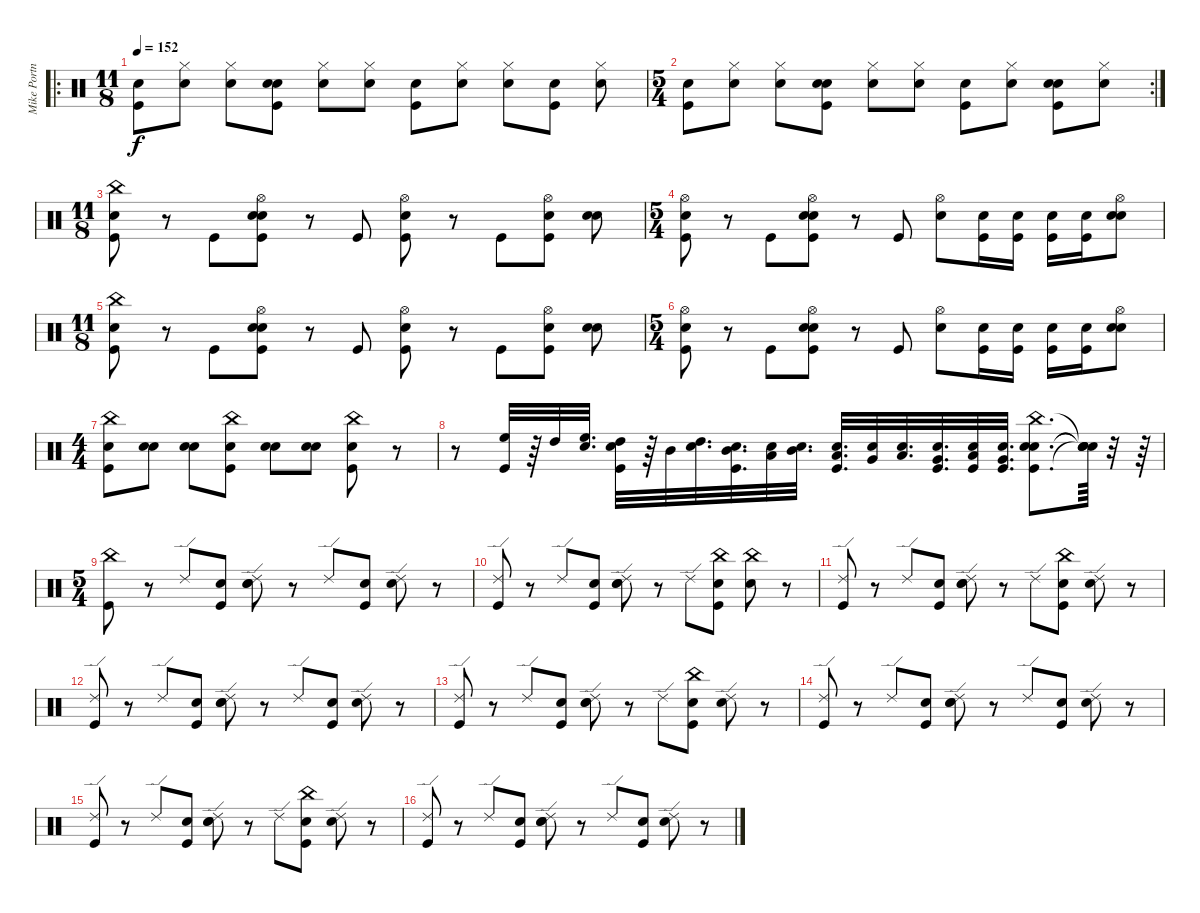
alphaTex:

\track ("Mike Portnoy" "Mike Portn") {instrument percussion}
\staff {score}
\articulation defaults
\ro
\ts (11 8)
\tempo 152
\clef neutral
\ks c
("Snare (hit)" "Kick (hit)").8{dy f} ("Snare (hit)" "Hi-Hat (closed)").8 ("Snare (hit)" "Hi-Hat (closed)").8 ("Snare (hit)" "Kick (hit)" "Snare (hit) 2").8 ("Snare (hit)" "Hi-Hat (closed)").8 ("Snare (hit)" "Hi-Hat (closed)").8 ("Snare (hit)" "Kick (hit)").8 ("Snare (hit)" "Hi-Hat (closed)").8 ("Snare (hit)" "Hi-Hat (closed)").8 ("Snare (hit)" "Kick (hit)").8 ("Snare (hit)" "Hi-Hat (closed)").8 |
\rc 2
\ts (5 4)
("Snare (hit)" "Kick (hit)").8 ("Snare (hit)" "Hi-Hat (closed)").8 ("Snare (hit)" "Hi-Hat (closed)").8 ("Snare (hit)" "Kick (hit)" "Snare (hit) 2").8 ("Snare (hit)" "Hi-Hat (closed)").8 ("Snare (hit)" "Hi-Hat (closed)").8 ("Snare (hit)" "Kick (hit)").8 ("Snare (hit)" "Hi-Hat (closed)").8 ("Snare (hit)" "Kick (hit)" "Snare (hit) 2").8 ("Snare (hit)" "Hi-Hat (closed)").8 |
\ts (11 8)
("Snare (hit)" "Kick (hit)" "China (hit)").8 r.8 "Kick (hit)".8 ("Snare (hit)" "Kick (hit)" "Snare (hit) 2" "Hi-Hat (open)").8 r.8 "Kick (hit)".8 ("Snare (hit)" "Kick (hit)" "Hi-Hat (open)").8 r.8 "Kick (hit)".8 ("Snare (hit)" "Kick (hit)" "Hi-Hat (open)").8 ("Snare (hit)" "Snare (hit) 2").8 |
\ts (5 4)
("Snare (hit)" "Kick (hit)" "Hi-Hat (open)").8 r.8 "Kick (hit)".8 ("Snare (hit)" "Kick (hit)" "Snare (hit) 2" "Hi-Hat (open)").8 r.8 "Kick (hit)".8 ("Snare (hit)" "Hi-Hat (open)").8 ("Snare (hit)" "Kick (hit)").16 ("Snare (hit)" "Kick (hit)").16 ("Snare (hit)" "Kick (hit)").16 ("Snare (hit)" "Kick (hit)").16 ("Snare (hit)" "Snare (hit) 2" "Hi-Hat (open)").8 |
\ts (11 8)
("Snare (hit)" "Kick (hit)" "China (hit)").8 r.8 "Kick (hit)".8 ("Snare (hit)" "Kick (hit)" "Snare (hit) 2" "Hi-Hat (open)").8 r.8 "Kick (hit)".8 ("Snare (hit)" "Kick (hit)" "Hi-Hat (open)").8 r.8 "Kick (hit)".8 ("Snare (hit)" "Kick (hit)" "Hi-Hat (open)").8 ("Snare (hit)" "Snare (hit) 2").8 |
\ts (5 4)
("Snare (hit)" "Kick (hit)" "Hi-Hat (open)").8 r.8 "Kick (hit)".8 ("Snare (hit)" "Kick (hit)" "Snare (hit) 2" "Hi-Hat (open)").8 r.8 "Kick (hit)".8 ("Snare (hit)" "Hi-Hat (open)").8 ("Snare (hit)" "Kick (hit)").16 ("Snare (hit)" "Kick (hit)").16 ("Snare (hit)" "Kick (hit)").16 ("Snare (hit)" "Kick (hit)").16 ("Snare (hit)" "Snare (hit) 2" "Hi-Hat (open)").8 |
\ts (4 4)
("Snare (hit)" "Kick (hit)" "China (hit)").8 ("Snare (hit)" "Snare (hit) 2").8 ("Snare (hit)" "Snare (hit) 2").8 ("Snare (hit)" "Kick (hit)" "China (hit)").8 ("Snare (hit)" "Snare (hit) 2").8 ("Snare (hit)" "Snare (hit) 2").8 ("Snare (hit)" "Kick (hit)" "China (hit)").8 r.8 |
r.8 ("Kick (hit)" "High Floor Tom (hit)").32 r.64 "High Tom (hit)".32 ("Snare (hit)" "High Floor Tom (hit)").32{d} ("Snare (hit)" "Kick (hit)" "High Tom (hit)").32 r.64 "Mid Tom (hit)".32 ("Snare (hit)" "High Tom (hit)").32{d} ("Snare (hit)" "Kick (hit)" "Mid Tom (hit)").32{d} ("Snare (hit)" "Low Tom (hit)").32 ("Snare (hit)" "Mid Tom (hit)").32{d} ("Snare (hit)" "Kick (hit)" "Low Tom (hit)").32{d} ("Snare (hit)" "Very Low Tom (hit)").32 ("Snare (hit)" "Low Tom (hit)").32{d} ("Snare (hit)" "Kick (hit)" "Very Low Tom (hit)").32{d} ("Snare (hit)" "Kick (hit)" "Low Floor Tom (hit)").32 ("Snare (hit)" "Kick (hit)" "Very Low Tom (hit)").32{d} ("Snare (hit)" "Kick (hit)" "Snare (hit) 2" "China (hit)").8{d} ("Snare (hit)"{t} "Snare (hit)"{t} "Snare (hit)"{t} "Snare (hit)"{t}).64 r.32 r.64 |
\ts (5 4)
("Kick (hit)" "China (hit)").8 r.8 "Ride (edge) 2".8 ("Snare (hit)" "Kick (hit)").8 ("Snare (hit)" "Snare (hit) 2" "Ride (edge) 2").8 r.8 "Ride (edge) 2".8 ("Snare (hit)" "Kick (hit)").8 ("Snare (hit)" "Ride (edge) 2").8 r.8 |
("Kick (hit)" "Ride (edge) 2").8 r.8 "Ride (edge) 2".8 ("Snare (hit)" "Kick (hit)").8 ("Snare (hit)" "Snare (hit) 2" "Ride (edge) 2").8 r.8 "Ride (edge) 2".8 ("Snare (hit)" "Kick (hit)" "China (hit)").8 ("Snare (hit)" "China (hit)").8 r.8 |
("Kick (hit)" "Ride (edge) 2").8 r.8 "Ride (edge) 2".8 ("Snare (hit)" "Kick (hit)").8 ("Snare (hit)" "Snare (hit) 2" "Ride (edge) 2").8 r.8 "Ride (edge) 2".8 ("Snare (hit)" "Kick (hit)" "China (hit)").8 ("Snare (hit)" "Ride (edge) 2").8 r.8 |
("Kick (hit)" "Ride (edge) 2").8 r.8 "Ride (edge) 2".8 ("Snare (hit)" "Kick (hit)").8 ("Snare (hit)" "Snare (hit) 2" "Ride (edge) 2").8 r.8 "Ride (edge) 2".8 ("Snare (hit)" "Kick (hit)").8 ("Snare (hit)" "Ride (edge) 2").8 r.8 |
("Kick (hit)" "Ride (edge) 2").8 r.8 "Ride (edge) 2".8 ("Snare (hit)" "Kick (hit)").8 ("Snare (hit)" "Snare (hit) 2" "Ride (edge) 2").8 r.8 "Ride (edge) 2".8 ("Snare (hit)" "Kick (hit)" "China (hit)").8 ("Snare (hit)" "Ride (edge) 2").8 r.8 |
("Kick (hit)" "Ride (edge) 2").8 r.8 "Ride (edge) 2".8 ("Snare (hit)" "Kick (hit)").8 ("Snare (hit)" "Snare (hit) 2" "Ride (edge) 2").8 r.8 "Ride (edge) 2".8 ("Snare (hit)" "Kick (hit)").8 ("Snare (hit)" "Ride (edge) 2").8 r.8 |
("Kick (hit)" "Ride (edge) 2").8 r.8 "Ride (edge) 2".8 ("Snare (hit)" "Kick (hit)").8 ("Snare (hit)" "Snare (hit) 2" "Ride (edge) 2").8 r.8 "Ride (edge) 2".8 ("Snare (hit)" "Kick (hit)" "China (hit)").8 ("Snare (hit)" "Ride (edge) 2").8 r.8 |
("Kick (hit)" "Ride (edge) 2").8 r.8 "Ride (edge) 2".8 ("Snare (hit)" "Kick (hit)").8 ("Snare (hit)" "Snare (hit) 2" "Ride (edge) 2").8 r.8 "Ride (edge) 2".8 ("Snare (hit)" "Kick (hit)").8 ("Snare (hit)" "Ride (edge) 2").8 r.8
